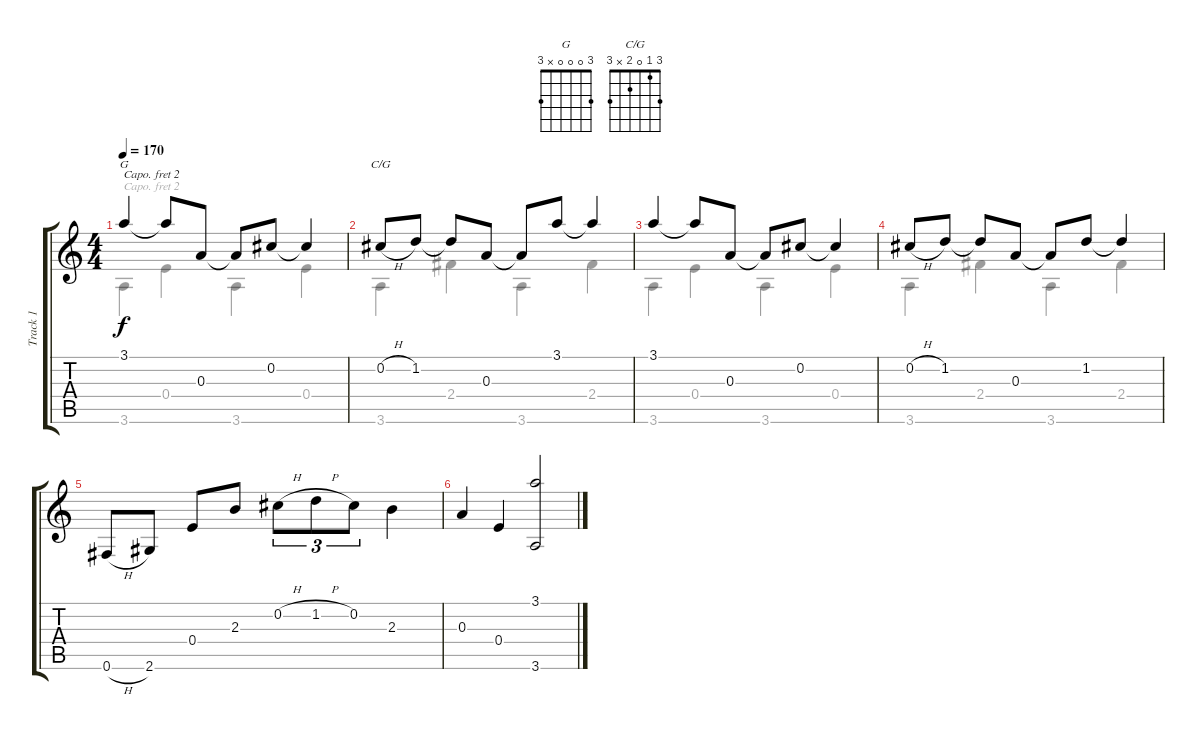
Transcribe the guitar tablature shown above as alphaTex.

\track ("Track 1" "Track 1") {instrument acousticguitarsteel}
\staff {score tabs}
\capo 2
\tuning (E4 B3 G3 D3 A2 E2) {hide}
\chord ("G" 3 0 0 0 x 3)
\chord ("C/G" 3 1 0 2 x 3)
\voice
\ts (4 4)
\tempo 170
\clef g2
\ks c
3.1.4{ch "G" dy f} 3.1{t}.8 0.3.8 0.3{t}.8 0.2.8 0.2{t}.4 |
0.2{h}.8{ch "C/G"} 1.2.8 1.2{t}.8 0.3.8 0.3{t}.8 3.1.8 3.1{t}.4 |
3.1.4 3.1{t}.8 0.3.8 0.3{t}.8 0.2.8 0.2{t}.4 |
0.2{h}.8 1.2.8 1.2{t}.8 0.3.8 0.3{t}.8 1.2.8 1.2{t}.4 |
0.6{h}.8 2.6.8 0.4.8 2.3.8 0.2{h}.8{tu (3 2)} 1.2{h}.8{tu (3 2)} 0.2.8{tu (3 2)} 2.3.4 |
0.3.4 0.4.4 (3.1 3.6).2
\voice
\clef g2
\ottava regular
\simile none
\ks c
3.6.4{dy f} 0.4.4 3.6.4 0.4.4 |
3.6.4 2.4.4 3.6.4 2.4.4 |
3.6.4 0.4.4 3.6.4 0.4.4 |
3.6.4 2.4.4 3.6.4 2.4.4 |
|
